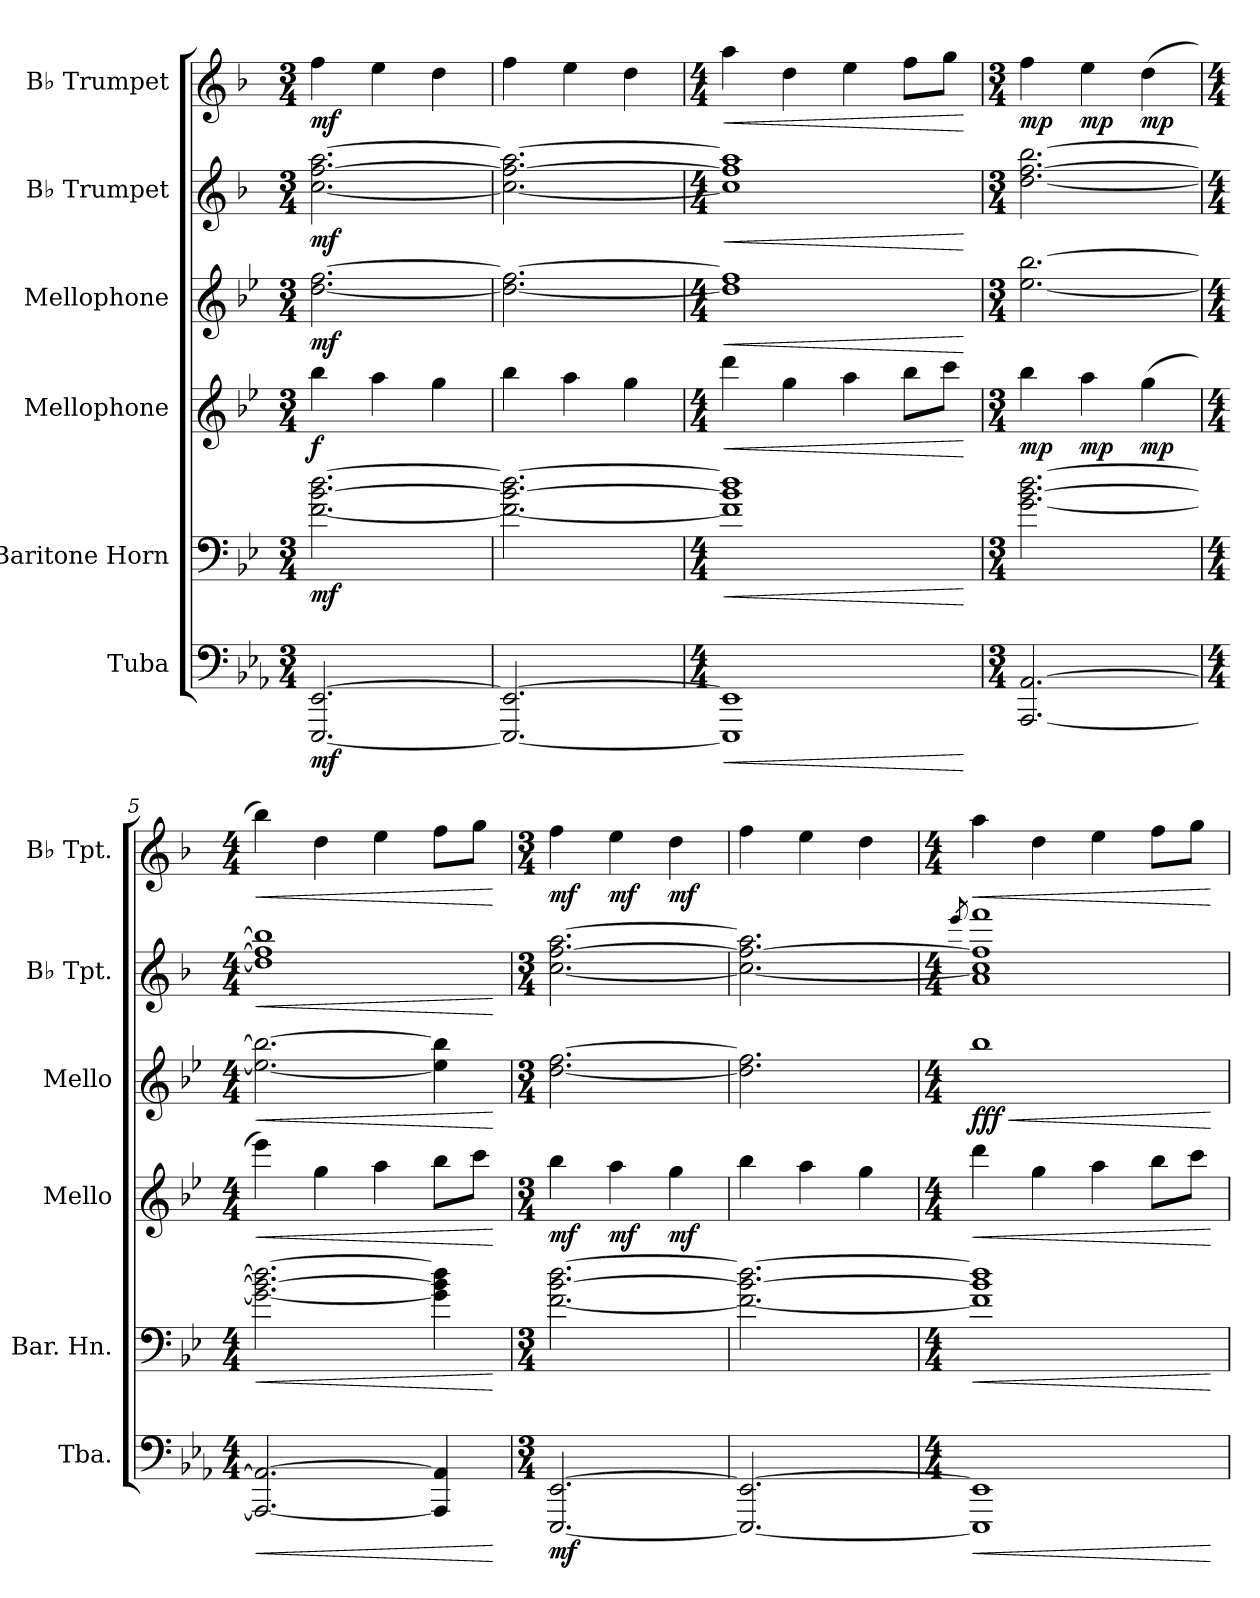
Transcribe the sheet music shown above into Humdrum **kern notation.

**kern	**dynam	**kern	**dynam	**kern	**dynam	**kern	**dynam	**kern	**dynam	**kern	**dynam
*part6	*part6	*part5	*part5	*part4	*part4	*part3	*part3	*part2	*part2	*part1	*part1
*staff6	*staff6	*staff5	*staff5	*staff4	*staff4	*staff3	*staff3	*staff2	*staff2	*staff1	*staff1
*I"Tuba	*	*I"Baritone Horn	*	*I"Mellophone	*	*I"Mellophone	*	*I"B♭ Trumpet	*	*I"B♭ Trumpet	*
*I'Tba.	*	*I'Bar. Hn.	*	*I'Mello	*	*I'Mello	*	*I'B♭ Tpt.	*	*I'B♭ Tpt.	*
*clefF4	*	*clefF4	*	*clefG2	*	*clefG2	*	*clefG2	*	*clefG2	*
*	*	*ITrd4c7	*	*ITrd4c7	*	*ITrd4c7	*	*ITrd1c2	*	*ITrd1c2	*
*k[b-e-a-]	*	*k[b-e-a-]	*	*k[b-e-a-]	*	*k[b-e-a-]	*	*k[b-e-a-]	*	*k[b-e-a-]	*
*M3/4	*	*M3/4	*	*M3/4	*	*M3/4	*	*M3/4	*	*M3/4	*
*MM190	*	*MM190	*	*MM190	*	*MM190	*	*MM190	*	*MM190	*
=1	=1	=1	=1	=1	=1	=1	=1	=1	=1	=1	=1
!	!LO:DY:b	!	!LO:DY:b	!	!LO:DY:b	!	!LO:DY:b	!	!LO:DY:b	!	!LO:DY:b
[2.EEE-/ [2.EE-/	mf	[2.B-\ [2.e-\ [2.g\	mf	4ee-\	f	[2.g\ [2.b-\	mf	[2.b-\ [2.ee-\ [2.gg\	mf	4ee-\	mf
.	.	.	.	4dd\	.	.	.	.	.	4dd\	.
.	.	.	.	4cc\	.	.	.	.	.	4cc\	.
=2	=2	=2	=2	=2	=2	=2	=2	=2	=2	=2	=2
2.EEE-/_ 2.EE-/_	.	2.B-\_ 2.e-\_ 2.g\_	.	4ee-\	.	2.g\_ 2.b-\_	.	2.b-\_ 2.ee-\_ 2.gg\_	.	4ee-\	.
.	.	.	.	4dd\	.	.	.	.	.	4dd\	.
.	.	.	.	4cc\	.	.	.	.	.	4cc\	.
=3	=3	=3	=3	=3	=3	=3	=3	=3	=3	=3	=3
*M4/4	*	*M4/4	*	*M4/4	*	*M4/4	*	*M4/4	*	*M4/4	*
!	!LO:HP:b	!	!LO:HP:b	!	!LO:HP:b	!	!LO:HP:b	!	!LO:HP:b	!	!LO:HP:b
1EEE-] 1EE-]	<	1B-] 1e-] 1g]	<	4gg\	<	1g] 1b-]	<	1b-] 1ee-] 1gg]	<	4gg\	<
.	.	.	.	4cc\	.	.	.	.	.	4cc\	.
.	.	.	.	4dd\	.	.	.	.	.	4dd\	.
.	.	.	.	8ee-\L	.	.	.	.	.	8ee-\L	.
.	.	.	.	8ff\J	.	.	.	.	.	8ff\J	.
.	[	.	[	.	[	.	[	.	[	.	[
=4	=4	=4	=4	=4	=4	=4	=4	=4	=4	=4	=4
*M3/4	*	*M3/4	*	*M3/4	*	*M3/4	*	*M3/4	*	*M3/4	*
!	!LO:DY:b	!	!	!	!	!	!	!	!	!	!
!	!LO:DY:n=1:b	!	!LO:DY:b	!	!	!	!	!	!	!	!
!	!	!	!LO:DY:n=1:b	!	!	!	!	!	!	!	!
!	!	!	!LO:DY:n=2:b	!	!LO:DY:b	!	!LO:DY:b	!	!	!	!
!	!	!	!	!	!	!	!LO:DY:n=1:b	!	!LO:DY:b	!	!
!	!	!	!	!	!	!	!	!	!LO:DY:n=1:b	!	!
!	!	!	!	!	!	!	!	!	!LO:DY:n=2:b	!	!LO:DY:b
[2.AAA-/ [2.AA-/	mp mp	[2.c\ [2.e-\ [2.g\	mp mp mp	4ee-\	mp	[2.a-\ [2.ee-\	mp mp	[2.cc\ [2.ee-\ [2.aa-\	mp mp mp	4ee-\	mp
!	!	!	!	!	!LO:DY:b	!	!	!	!	!	!LO:DY:b
.	.	.	.	4dd\	mp	.	.	.	.	4dd\	mp
!	!	!	!	!	!LO:DY:b	!	!	!	!	!	!LO:DY:b
.	.	.	.	(4cc\	mp	.	.	.	.	(4cc\	mp
=5	=5	=5	=5	=5	=5	=5	=5	=5	=5	=5	=5
*M4/4	*	*M4/4	*	*M4/4	*	*M4/4	*	*M4/4	*	*M4/4	*
!	!LO:HP:b	!	!LO:HP:b	!	!LO:HP:b	!	!LO:HP:b	!	!LO:HP:b	!	!LO:HP:b
2.AAA-/_ 2.AA-/_	<	2.c\_ 2.e-\_ 2.g\_	<	4aa-\)	<	2.a-\_ 2.ee-\_	<	1cc] 1ee-] 1aa-]	<	4aa-\)	<
.	.	.	.	4cc\	.	.	.	.	.	4cc\	.
.	.	.	.	4dd\	.	.	.	.	.	4dd\	.
4AAA-/] 4AA-/]	.	4c\] 4e-\] 4g\]	.	8ee-\L	.	4a-\] 4ee-\]	.	.	.	8ee-\L	.
.	.	.	.	8ff\J	.	.	.	.	.	8ff\J	.
.	[	.	[	.	[	.	[	.	[	.	[
=6	=6	=6	=6	=6	=6	=6	=6	=6	=6	=6	=6
*M3/4	*	*M3/4	*	*M3/4	*	*M3/4	*	*M3/4	*	*M3/4	*
!	!LO:DY:b	!	!LO:DY:b	!	!	!	!	!	!	!	!
!	!	!	!LO:DY:n=1:b	!	!	!	!	!	!	!	!
!	!	!	!LO:DY:n=2:b	!	!LO:DY:b	!	!LO:DY:b	!	!	!	!
!	!	!	!	!	!	!	!LO:DY:n=1:b	!	!LO:DY:b	!	!
!	!	!	!	!	!	!	!	!	!LO:DY:n=1:b	!	!
!	!	!	!	!	!	!	!	!	!LO:DY:n=2:b	!	!LO:DY:b
[2.EEE-/ [2.EE-/	mf	[2.B-\ [2.e-\ [2.g\	mf mf mf	4ee-\	mf	[2.g\ [2.b-\	mf mf	[2.b-\ [2.ee-\ [2.gg\	mf mf mf	4ee-\	mf
!	!	!	!	!	!LO:DY:b	!	!	!	!	!	!LO:DY:b
.	.	.	.	4dd\	mf	.	.	.	.	4dd\	mf
!	!	!	!	!	!LO:DY:b	!	!	!	!	!	!LO:DY:b
.	.	.	.	4cc\	mf	.	.	.	.	4cc\	mf
!!LO:LB:g=z
=7	=7	=7	=7	=7	=7	=7	=7	=7	=7	=7	=7
2.EEE-/_ 2.EE-/_	.	2.B-\_ 2.e-\_ 2.g\_	.	4ee-\	.	2.g\] 2.b-\]	.	2.b-\_ 2.ee-\_ 2.gg\]	.	4ee-\	.
.	.	.	.	4dd\	.	.	.	.	.	4dd\	.
.	.	.	.	4cc\	.	.	.	.	.	4cc\	.
=8	=8	=8	=8	=8	=8	=8	=8	=8	=8	=8	=8
*M4/4	*	*M4/4	*	*M4/4	*	*M4/4	*	*M4/4	*	*M4/4	*
.	.	.	.	.	.	.	.	8qddd/	.	.	.
!	!LO:HP:b	!	!LO:HP:b	!	!LO:HP:b	!	!LO:HP:b	!	!	!	!LO:HP:b
!	!	!	!	!	!	!	!LO:DY:n=1:b	!	!	!	!
1EEE-] 1EE-]	<	1B-] 1e-] 1g]	<	4gg\	<	1ee-	< fff	1g 1b-] 1ee-] 1eee-	.	4gg\	<
.	.	.	.	4cc\	.	.	.	.	.	4cc\	.
.	.	.	.	4dd\	.	.	.	.	.	4dd\	.
.	.	.	.	8ee-\L	.	.	.	.	.	8ee-\L	.
.	.	.	.	8ff\J	.	.	.	.	.	8ff\J	.
.	[	.	[	.	[	.	[	.	.	.	[
=	=	=	=	=	=	=	=	=	=	=	=
*-	*-	*-	*-	*-	*-	*-	*-	*-	*-	*-	*-
